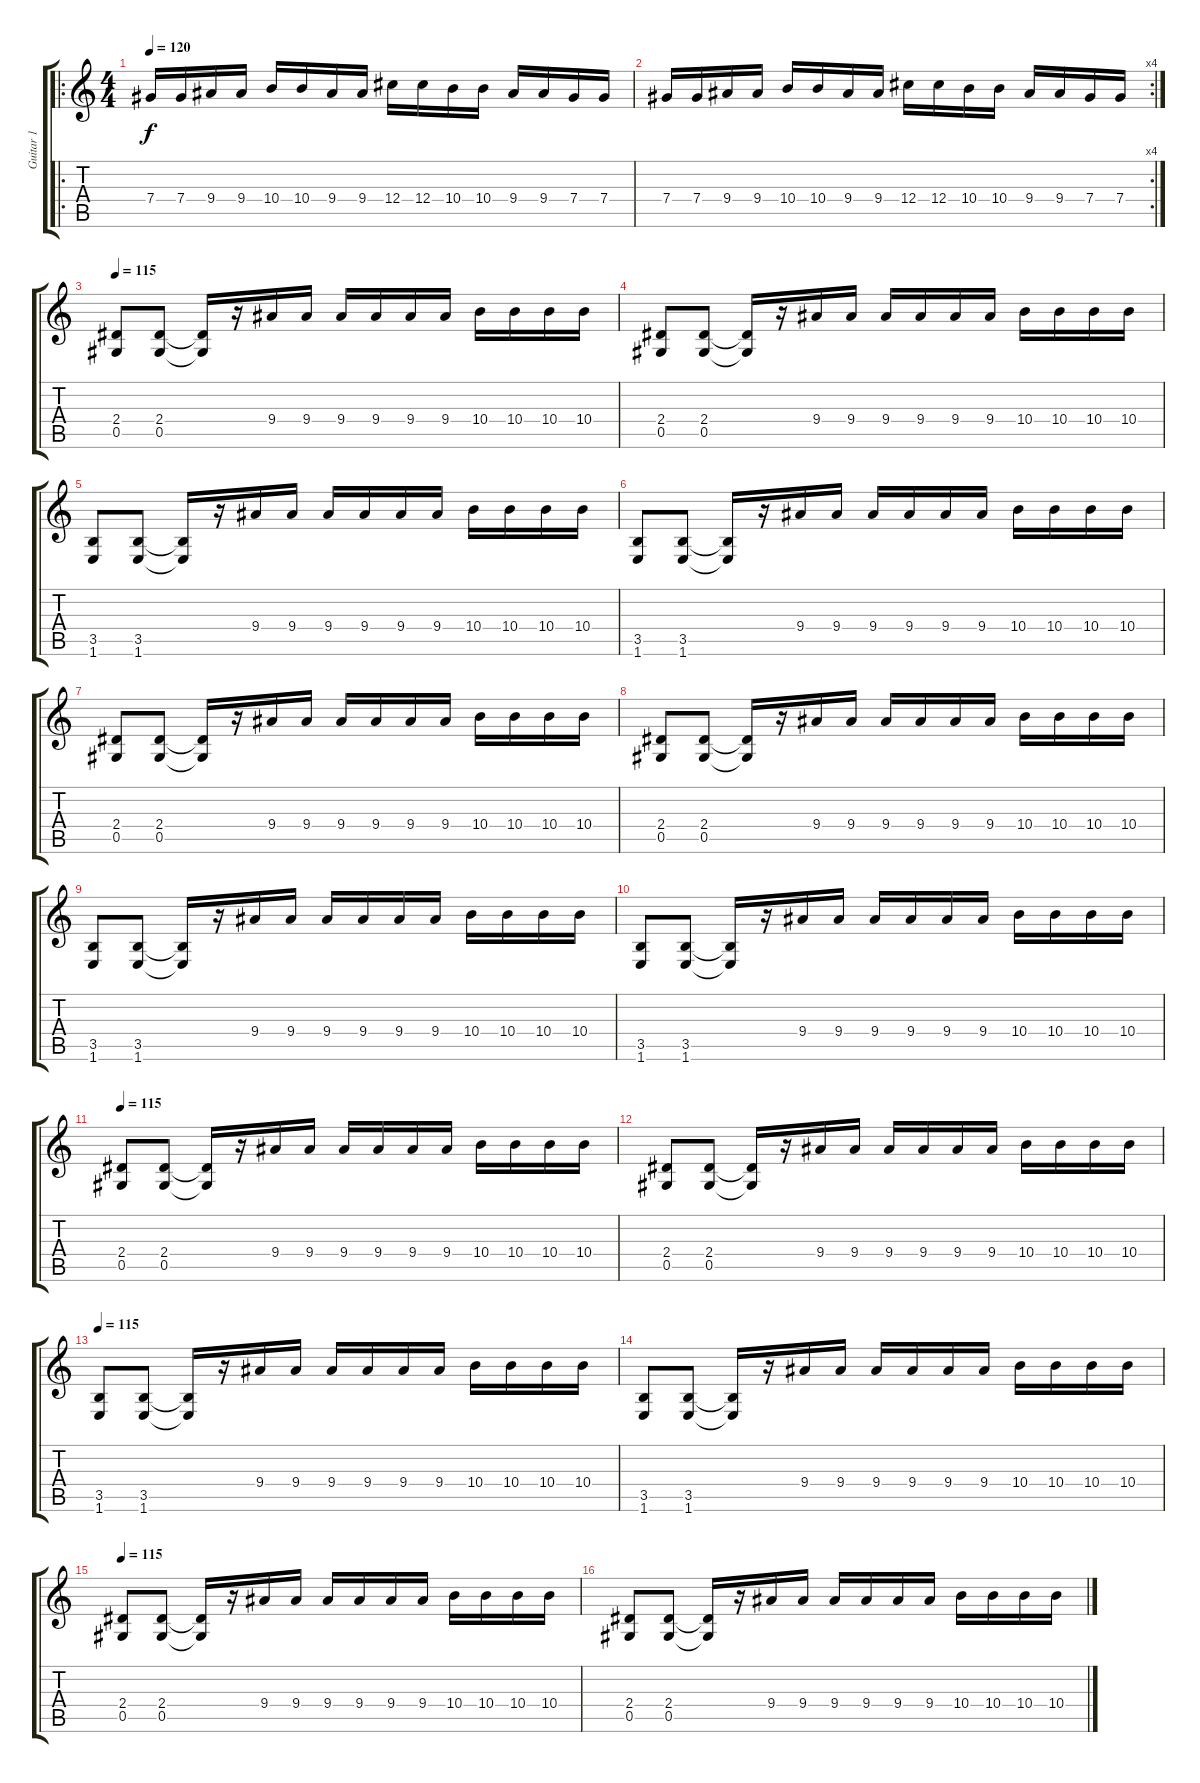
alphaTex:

\track ("Guitar 1" "Guitar 1") {instrument distortionguitar}
\staff {score tabs}
\tuning (Eb4 Bb3 Gb3 Db3 Ab2 Eb2) {hide}
\ro
\ts (4 4)
\tempo 120
\clef g2
\ks c
7.4.16{dy f} 7.4.16 9.4.16 9.4.16 10.4.16 10.4.16 9.4.16 9.4.16 12.4.16 12.4.16 10.4.16 10.4.16 9.4.16 9.4.16 7.4.16 7.4.16 |
\rc 4
7.4.16 7.4.16 9.4.16 9.4.16 10.4.16 10.4.16 9.4.16 9.4.16 12.4.16 12.4.16 10.4.16 10.4.16 9.4.16 9.4.16 7.4.16 7.4.16 |
\tempo 115
(2.4 0.5).8 (2.4 0.5).8 (2.4{t} 0.5{t}).16 r.16 9.4.16 9.4.16 9.4.16 9.4.16 9.4.16 9.4.16 10.4.16 10.4.16 10.4.16 10.4.16 |
(2.4 0.5).8 (2.4 0.5).8 (2.4{t} 0.5{t}).16 r.16 9.4.16 9.4.16 9.4.16 9.4.16 9.4.16 9.4.16 10.4.16 10.4.16 10.4.16 10.4.16 |
(3.5 1.6).8 (3.5 1.6).8 (3.5{t} 1.6{t}).16 r.16 9.4.16 9.4.16 9.4.16 9.4.16 9.4.16 9.4.16 10.4.16 10.4.16 10.4.16 10.4.16 |
(3.5 1.6).8 (3.5 1.6).8 (3.5{t} 1.6{t}).16 r.16 9.4.16 9.4.16 9.4.16 9.4.16 9.4.16 9.4.16 10.4.16 10.4.16 10.4.16 10.4.16 |
(2.4 0.5).8 (2.4 0.5).8 (2.4{t} 0.5{t}).16 r.16 9.4.16 9.4.16 9.4.16 9.4.16 9.4.16 9.4.16 10.4.16 10.4.16 10.4.16 10.4.16 |
(2.4 0.5).8 (2.4 0.5).8 (2.4{t} 0.5{t}).16 r.16 9.4.16 9.4.16 9.4.16 9.4.16 9.4.16 9.4.16 10.4.16 10.4.16 10.4.16 10.4.16 |
(3.5 1.6).8 (3.5 1.6).8 (3.5{t} 1.6{t}).16 r.16 9.4.16 9.4.16 9.4.16 9.4.16 9.4.16 9.4.16 10.4.16 10.4.16 10.4.16 10.4.16 |
(3.5 1.6).8 (3.5 1.6).8 (3.5{t} 1.6{t}).16 r.16 9.4.16 9.4.16 9.4.16 9.4.16 9.4.16 9.4.16 10.4.16 10.4.16 10.4.16 10.4.16 |
\tempo 115
(2.4 0.5).8 (2.4 0.5).8 (2.4{t} 0.5{t}).16 r.16 9.4.16 9.4.16 9.4.16 9.4.16 9.4.16 9.4.16 10.4.16 10.4.16 10.4.16 10.4.16 |
(2.4 0.5).8 (2.4 0.5).8 (2.4{t} 0.5{t}).16 r.16 9.4.16 9.4.16 9.4.16 9.4.16 9.4.16 9.4.16 10.4.16 10.4.16 10.4.16 10.4.16 |
\tempo 115
(3.5 1.6).8 (3.5 1.6).8 (3.5{t} 1.6{t}).16 r.16 9.4.16 9.4.16 9.4.16 9.4.16 9.4.16 9.4.16 10.4.16 10.4.16 10.4.16 10.4.16 |
(3.5 1.6).8 (3.5 1.6).8 (3.5{t} 1.6{t}).16 r.16 9.4.16 9.4.16 9.4.16 9.4.16 9.4.16 9.4.16 10.4.16 10.4.16 10.4.16 10.4.16 |
\tempo 115
(2.4 0.5).8 (2.4 0.5).8 (2.4{t} 0.5{t}).16 r.16 9.4.16 9.4.16 9.4.16 9.4.16 9.4.16 9.4.16 10.4.16 10.4.16 10.4.16 10.4.16 |
(2.4 0.5).8 (2.4 0.5).8 (2.4{t} 0.5{t}).16 r.16 9.4.16 9.4.16 9.4.16 9.4.16 9.4.16 9.4.16 10.4.16 10.4.16 10.4.16 10.4.16
